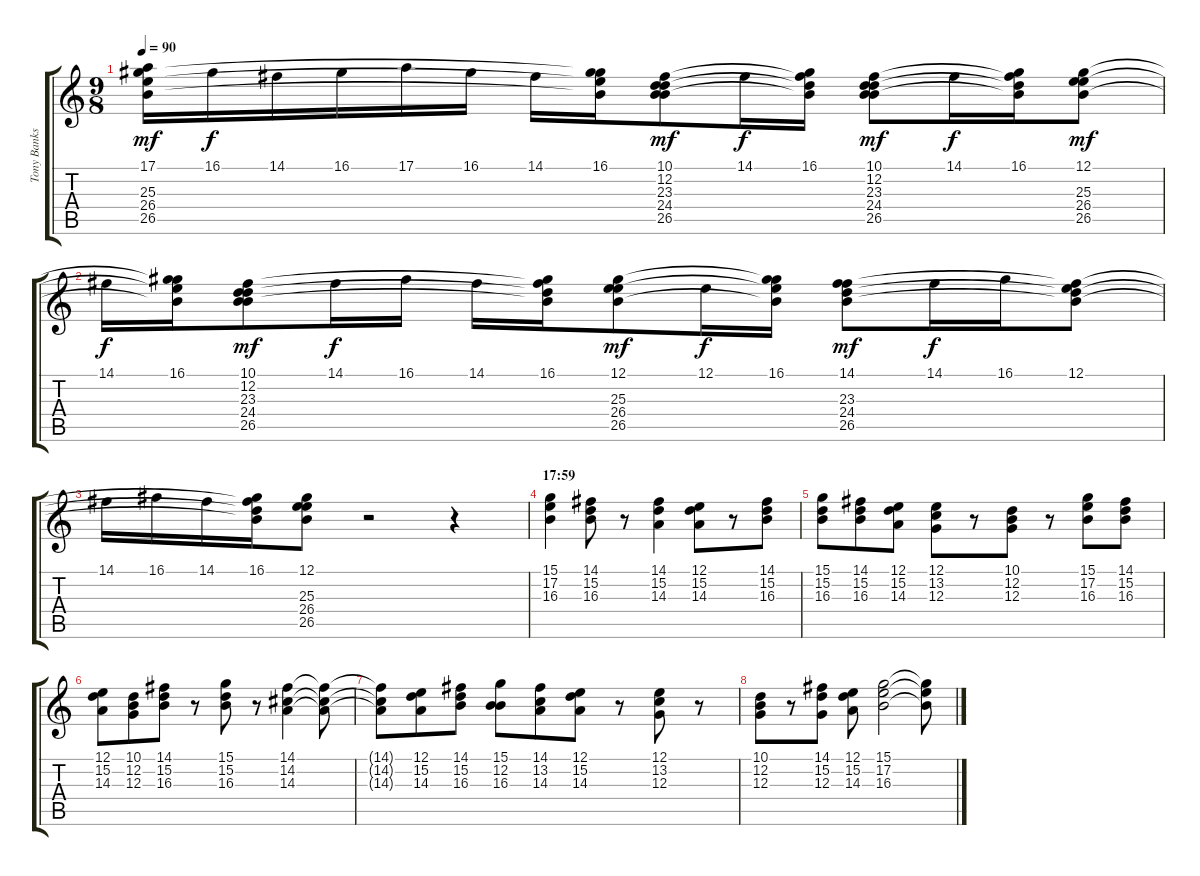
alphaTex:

\track ("Tony Banks (organ)" "Tony Banks") {instrument drawbarorgan}
\staff {score tabs}
\tuning (E4 B3 G3 D3 A2 E2) {hide}
\ts (9 8)
\tempo 90
\clef g2
\ks c
(17.1 25.3 26.4 26.5).16{dy mf} 16.1.16{dy f} 14.1.16 16.1.16 17.1.16 16.1.16 14.1.16 (16.1 25.3{t} 26.4{t} 26.5{t}).16 (10.1 12.2 23.3 24.4 26.5).8{dy mf} 14.1.16{dy f} (16.1 23.3{t} 24.4{t} 26.5{t}).16 (10.1 12.2 23.3 24.4 26.5).8{dy mf} 14.1.16{dy f} (16.1 23.3{t} 24.4{t} 26.5{t}).16 (12.1 25.3 26.4 26.5).8{dy mf} |
14.1.16{dy f} (16.1 25.3{t} 26.4{t} 26.5{t}).16 (10.1 12.2 23.3 24.4 26.5).8{dy mf} 14.1.16{dy f} 16.1.16 14.1.16 (16.1 23.3{t} 24.4{t} 26.5{t}).16 (12.1 25.3 26.4 26.5).8{dy mf} 12.1.16{dy f} (16.1 25.3{t} 26.4{t} 26.5{t}).16 (14.1 23.3 24.4 26.5).8{dy mf} 14.1.16{dy f} 16.1.16 (12.1 23.3{t} 24.4{t} 26.5{t}).8 |
14.1.16 16.1.16 14.1.16 (16.1 23.3{t} 24.4{t} 26.5{t}).16 (12.1 25.3 26.4 26.5).8 r.2 r.4 |
\section ("" "17:59")
(15.1 17.2 16.3).4 (14.1 15.2 16.3).8 r.8 (14.1 15.2 14.3).4 (12.1 15.2 14.3).8 r.8 (14.1 15.2 16.3).8 |
(15.1 15.2 16.3).8 (14.1 15.2 16.3).8 (12.1 15.2 14.3).8 (12.1 13.2 12.3).8 r.8 (10.1 12.2 12.3).8 r.8 (15.1 17.2 16.3).8 (14.1 15.2 16.3).8 |
(12.1 15.2 14.3).8 (10.1 12.2 12.3).8 (14.1 15.2 16.3).8 r.8 (15.1 15.2 16.3).8 r.8 (14.1 14.2 14.3).4 (14.1{t} 14.2{t} 14.3{t}).8 |
(14.1{t} 14.2{t} 14.3{t}).8 (12.1 15.2 14.3).8 (14.1 15.2 16.3).8 (15.1 12.2 16.3).8 (14.1 13.2 14.3).8 (12.1 15.2 14.3).8 r.8 (12.1 13.2 12.3).8 r.8 |
(10.1 12.2 12.3).8 r.8 (14.1 15.2 12.3).8 (12.1 15.2 14.3).8 (15.1 17.2 16.3).2 (15.1{t} 17.2{t} 16.3{t}).8
